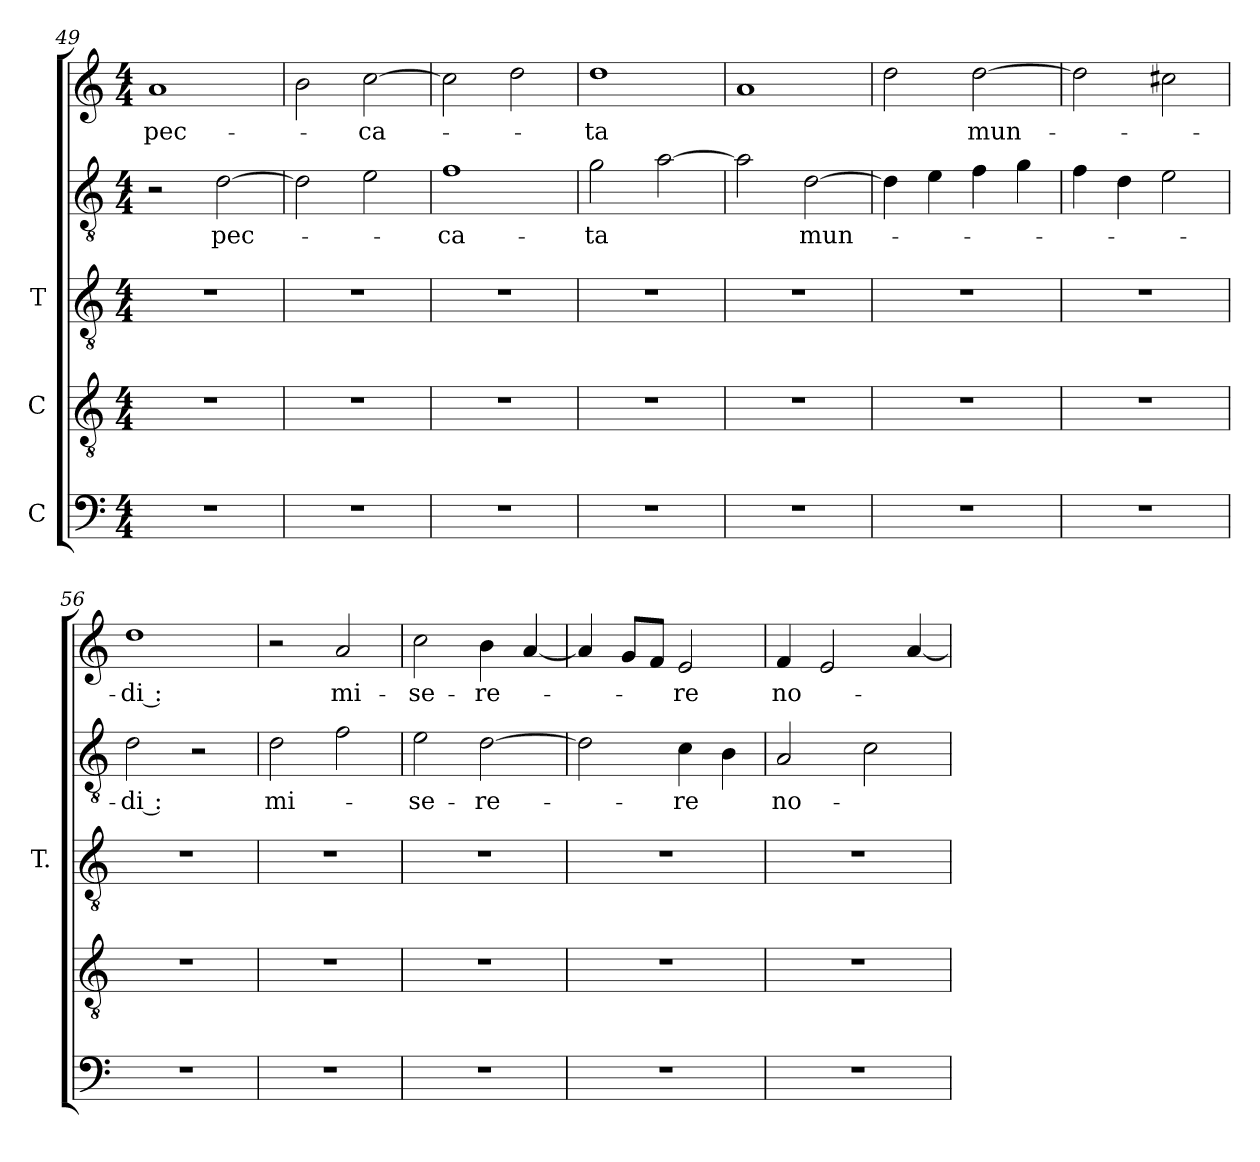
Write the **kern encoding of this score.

**kern	**kern	**kern	**kern	**text	**kern	**text
*part5	*part4	*part3	*part2	*part2	*part1	*part1
*staff5	*staff4	*staff3	*staff2	*staff2	*staff1	*staff1
*I"C	*I"C	*I"T	*	*	*	*
*	*	*I'T.	*	*	*	*
*clefF4	*clefGv2	*clefGv2	*clefGv2	*	*clefG2	*
*	*ITrd7c12	*ITrd7c12	*ITrd7c12	*	*	*
*k[]	*k[]	*k[]	*k[]	*	*k[]	*
*C:	*C:	*C:	*C:	*	*C:	*
*M4/4	*M4/4	*M4/4	*M4/4	*	*M4/4	*
=49	=49	=49	=49	=49	=49	=49
1r	1r	1r	2r	.	1a/	pec-
.	.	.	[2D\	pec-	.	.
=50	=50	=50	=50	=50	=50	=50
1r	1r	1r	2D\]	.	2b\	.
.	.	.	2E\	.	[2cc\	-ca-
=51	=51	=51	=51	=51	=51	=51
1r	1r	1r	1F/	-ca-	2cc\]	.
.	.	.	.	.	2dd\	.
=52	=52	=52	=52	=52	=52	=52
1r	1r	1r	2G\	-ta	1dd/	-ta
.	.	.	[2A\	.	.	.
=53	=53	=53	=53	=53	=53	=53
1r	1r	1r	2A\]	.	1a/	.
.	.	.	[2D\	mun-	.	.
=54	=54	=54	=54	=54	=54	=54
1r	1r	1r	4D\]	.	2dd\	.
.	.	.	4E\	.	.	.
.	.	.	4F\	.	[2dd\	mun-
.	.	.	4G\	.	.	.
=55	=55	=55	=55	=55	=55	=55
1r	1r	1r	4F\	.	2dd\]	.
.	.	.	4D\	.	.	.
.	.	.	2E\	.	2cc#X\	.
!!LO:LB:g=z
=56	=56	=56	=56	=56	=56	=56
1r	1r	1r	2D\	-di :	1dd/	-di :
.	.	.	2r	.	.	.
=57	=57	=57	=57	=57	=57	=57
1r	1r	1r	2D\	mi-	2r	.
.	.	.	2F\	.	2a/	mi-
=58	=58	=58	=58	=58	=58	=58
1r	1r	1r	2E\	-se-	2cc\	-se-
.	.	.	[2D\	-re-	4b\	-re-
.	.	.	.	.	[4a/	.
=59	=59	=59	=59	=59	=59	=59
1r	1r	1r	2D\]	.	4a/]	.
.	.	.	.	.	8g/L	.
.	.	.	.	.	8f/J	.
.	.	.	4C\	-re	2e/	-re
.	.	.	4BB\	.	.	.
=60	=60	=60	=60	=60	=60	=60
1r	1r	1r	2AA/	no-	4f/	no-
.	.	.	.	.	2e/	.
.	.	.	2C\	.	.	.
.	.	.	.	.	[4a/	.
=	=	=	=	=	=	=
*-	*-	*-	*-	*-	*-	*-
